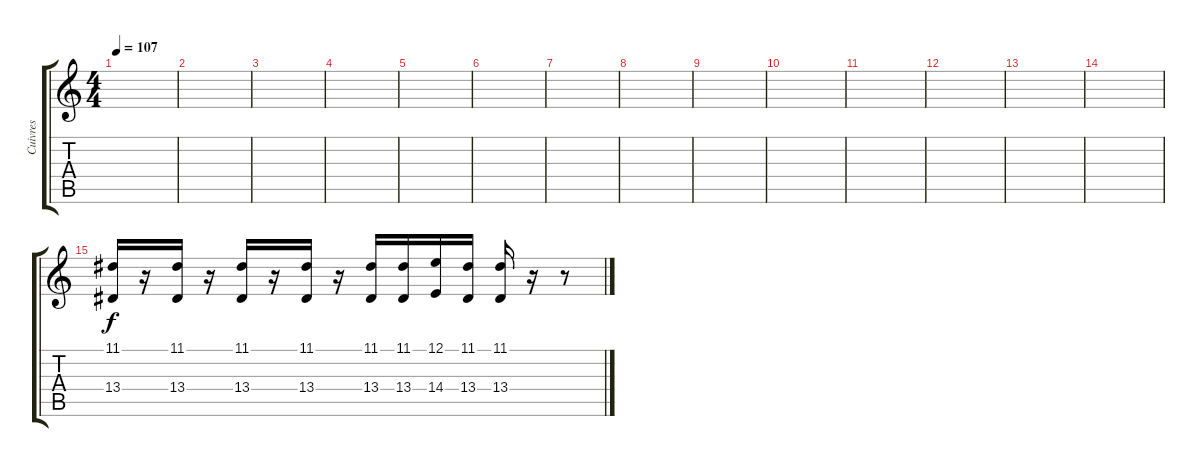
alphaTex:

\track ("Cuivres" "Cuivres") {instrument trumpet}
\staff {score tabs}
\tuning (E4 B3 G3 D3 A2 E2) {hide}
\ts (4 4)
\tempo 107
\clef g2
\ks c
|
|
|
|
|
|
|
|
|
|
|
|
|
|
(11.1 13.4).16 r.16 (11.1 13.4).16 r.16 (11.1 13.4).16 r.16 (11.1 13.4).16 r.16 (11.1 13.4).16 (11.1 13.4).16 (12.1 14.4).16 (11.1 13.4).16 (11.1 13.4).16 r.16 r.8
